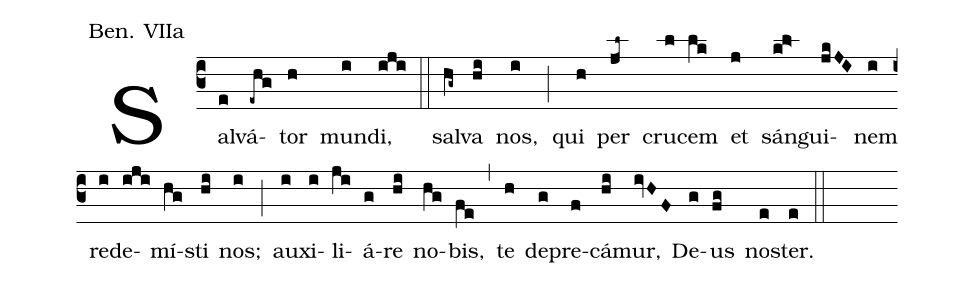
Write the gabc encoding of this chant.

annotation: Ben. VIIa;
%%
(c3)Sal(e)vá(-ehg)tor(h) mun(i)di,(iji) (::) sal(hg~)va(hi) nos,(i) (;) qui(h) per(jl~) cru(l)cem(lk) et(j) sán(kl>)gui(jkJI)nem(i) red(i)e(iji)mí(hg)sti(hi) nos;(i) (;) au(i)xi(i)li(ji)á(g)re(hi) no(hg)bis,(fe) (,) te(h) de(g)pre(f)cá(hi)mur,(ivHF) De(g)us(fg) no(e)ster.(e) (::)
